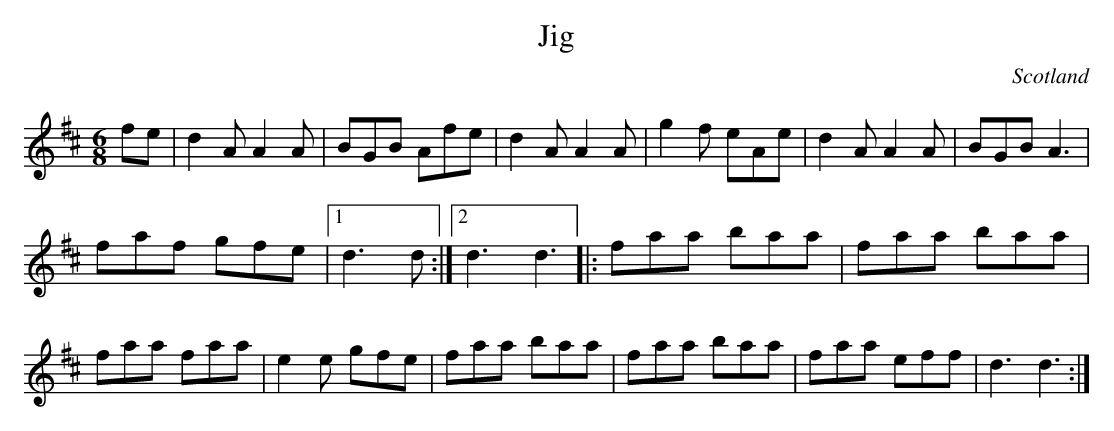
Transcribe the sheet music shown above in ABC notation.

X:1
T:Jig
O:Scotland
M:6/8
K:D
fe|d2A A2A|BGB Afe|d2A A2A|g2f eAe| \
d2A A2A| BGBA3|
faf gfe|1 d3 d:|2d3 d3 |:faa baa| faa baa|
faa faa| e2e gfe|\
faa baa| faa baa| faa eff |d3d3:|
